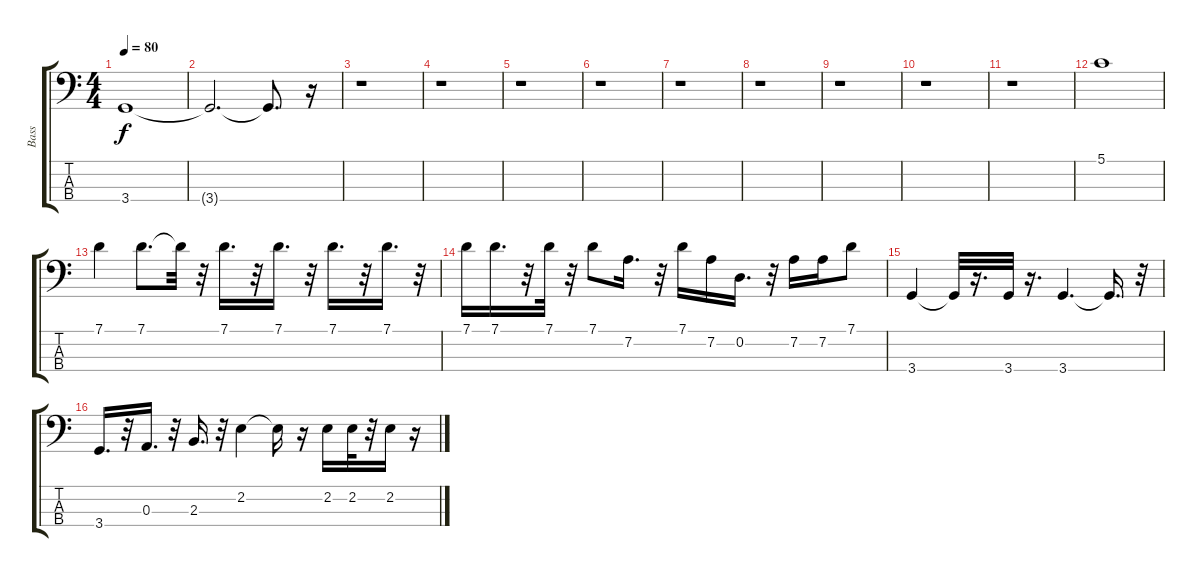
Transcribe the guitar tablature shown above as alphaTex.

\track ("Bass" "Bass") {instrument fretlessbass}
\staff {score tabs}
\tuning (G2 D2 A1 E1) {hide}
\ts (4 4)
\tempo 80
\clef f4
\ks c
3.4{t}.1{dy f} |
3.4{t}.2{d} 3.4{t}.8{d} r.16 |
r.1 |
r.1 |
r.1 |
r.1 |
r.1 |
r.1 |
r.1 |
r.1 |
r.1 |
5.1.1 |
7.1.4 7.1.8{d} 7.1{t}.32 r.32 7.1.16{d} r.32 7.1.16{d} r.32 7.1.16{d} r.32 7.1.16{d} r.32 |
7.1.16 7.1.16{d} r.32 7.1.32 r.32 7.1.8 7.2.16{d} r.32 7.1.16 7.2.16 0.2.16{d} r.32 7.2.16 7.2.16 7.1.8 |
3.4.4 3.4{t}.32 r.16{d} 3.4.32 r.16{d} 3.4.4{d} 3.4{t}.16{d} r.32 |
3.4.16{d} r.32 0.3.16{d} r.32 2.3.16{d} r.32 2.2.4 2.2{t}.16 r.16 2.2.16 2.2.32 r.32 2.2.16 r.16
